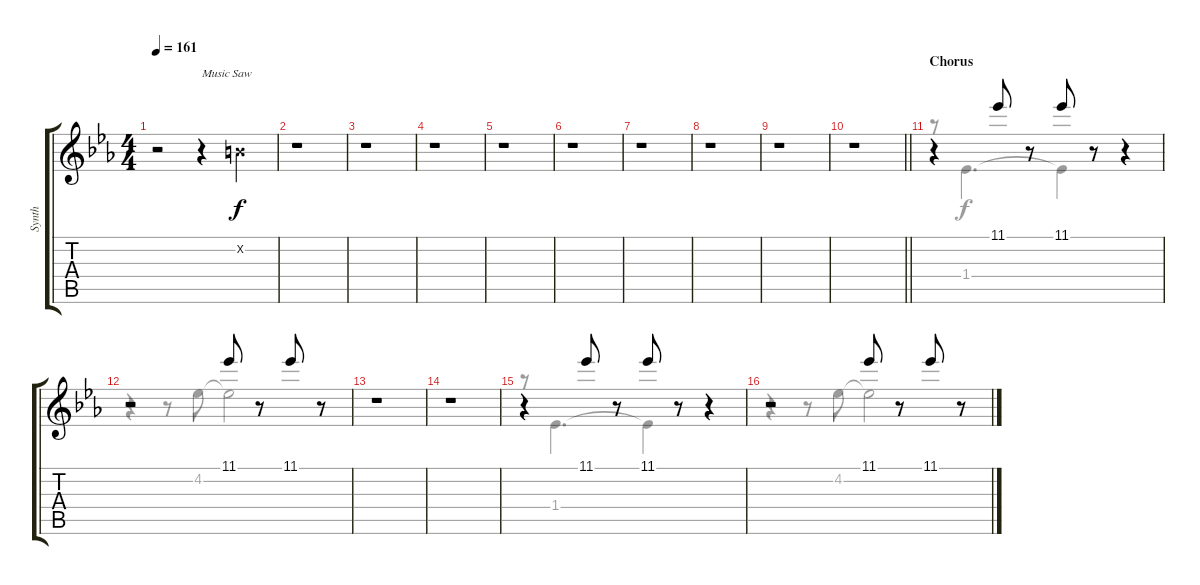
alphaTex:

\track ("Synth" "Synth") {instrument lead1square}
\staff {score tabs}
\tuning (E5 B4 G4 D4 A3 E3) {hide}
\voice
\ts (4 4)
\tempo 161
\clef g2
\ks eb
r.2{dy f} r.4{txt "Music Saw"} 0.2{x}.4 |
r.1 |
r.1 |
r.1 |
r.1 |
r.1 |
r.1 |
r.1 |
r.1 |
\barLineRight lightlight
r.1 |
\section ("" "Chorus")
r.4 11.1.8 r.8 11.1.8 r.8 r.4 |
r.2 11.1.8 r.8 11.1.8 r.8 |
r.1 |
r.1 |
r.4 11.1.8 r.8 11.1.8 r.8 r.4 |
r.2 11.1.8 r.8 11.1.8 r.8
\voice
\clef g2
\ottava regular
\simile none
\ks eb
|
|
|
|
|
|
|
|
|
\barLineRight lightlight
|
r.8 1.4.4{d} 1.4{t}.4 r.4 |
r.4 r.8 4.2.8 4.2{t}.2 |
r.1 |
r.1 |
r.8 1.4.4{d} 1.4{t}.4 r.4 |
r.4 r.8 4.2.8 4.2{t}.2
